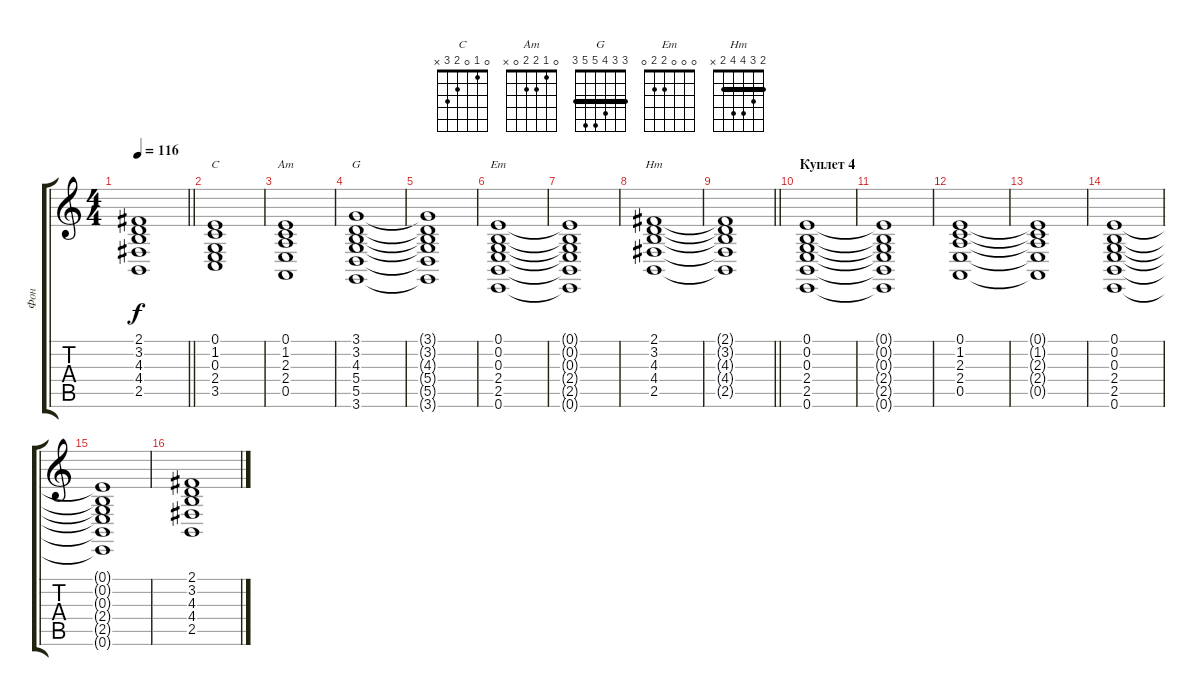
\track ("Фон" "Фон") {instrument pad2warm}
\staff {score tabs}
\tuning (E4 B3 G3 D3 A2 E2) {hide}
\chord ("C" 0 1 0 2 3 x)
\chord ("Am" 0 1 2 2 0 x)
\chord ("G" 3 3 4 5 5 3) {barre 3}
\chord ("Em" 0 0 0 2 2 0)
\chord ("Нm" 2 3 4 4 2 x) {barre 2}
\ts (4 4)
\tempo 116
\clef g2
\barLineRight lightlight
\ks c
(2.1{t} 3.2{t} 4.3{t} 4.4{t} 2.5{t}).1{dy f} |
(0.1 1.2 0.3 2.4 3.5).1{ch "C"} |
(0.1 1.2 2.3 2.4 0.5).1{ch "Am"} |
(3.1 3.2 4.3 5.4 5.5 3.6).1{ch "G"} |
(3.1{t} 3.2{t} 4.3{t} 5.4{t} 5.5{t} 3.6{t}).1 |
(0.1 0.2 0.3 2.4 2.5 0.6).1{ch "Em"} |
(0.1{t} 0.2{t} 0.3{t} 2.4{t} 2.5{t} 0.6{t}).1 |
(2.1 3.2 4.3 4.4 2.5).1{ch "Нm"} |
\barLineRight lightlight
(2.1{t} 3.2{t} 4.3{t} 4.4{t} 2.5{t}).1 |
\section ("" "Куплет 4")
(0.1 0.2 0.3 2.4 2.5 0.6).1 |
(0.1{t} 0.2{t} 0.3{t} 2.4{t} 2.5{t} 0.6{t}).1 |
(0.1 1.2 2.3 2.4 0.5).1 |
(0.1{t} 1.2{t} 2.3{t} 2.4{t} 0.5{t}).1 |
(0.1 0.2 0.3 2.4 2.5 0.6).1 |
(0.1{t} 0.2{t} 0.3{t} 2.4{t} 2.5{t} 0.6{t}).1 |
(2.1 3.2 4.3 4.4 2.5).1
